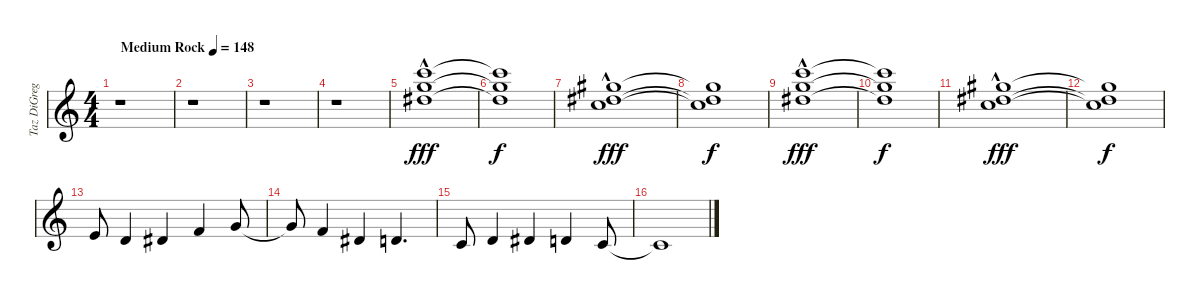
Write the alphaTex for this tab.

\track ("Taz DiGregorio Keyboards Rh" "Taz DiGreg") {instrument acousticgrandpiano}
\staff {score}
\tuning (E4 B3 G3 D3 A2 E2) {hide}
\ts (4 4)
\tempo (148 "Medium Rock")
\clef g2
\ks c
r.1{dy fff instrument acousticgrandpiano} |
r.1 |
r.1 |
r.1 |
(25.2{hac} 24.3 25.4).1 |
(25.2{t} 24.3{t} 25.4{t}).1{dy f} |
(16.1{hac} 20.3 22.4).1{dy fff} |
(16.1{t} 20.3{t} 22.4{t}).1{dy f} |
(25.2 24.3 25.4{hac}).1{dy fff} |
(25.2{t} 24.3{t} 25.4{t}).1{dy f} |
(16.1{hac} 20.3 22.4).1{dy fff} |
(16.1{t} 20.3{t} 22.4{t}).1{dy f} |
0.1.8{volume 7 balance 8 instrument acousticgrandpiano} 3.2.4 4.2.4 6.2.4 3.1.8 |
3.1{t}.8 6.2.4 4.2.4 3.2.4{d} |
5.3.8 3.2.4 4.2.4 3.2.4 5.3.8 |
5.3{t}.1
